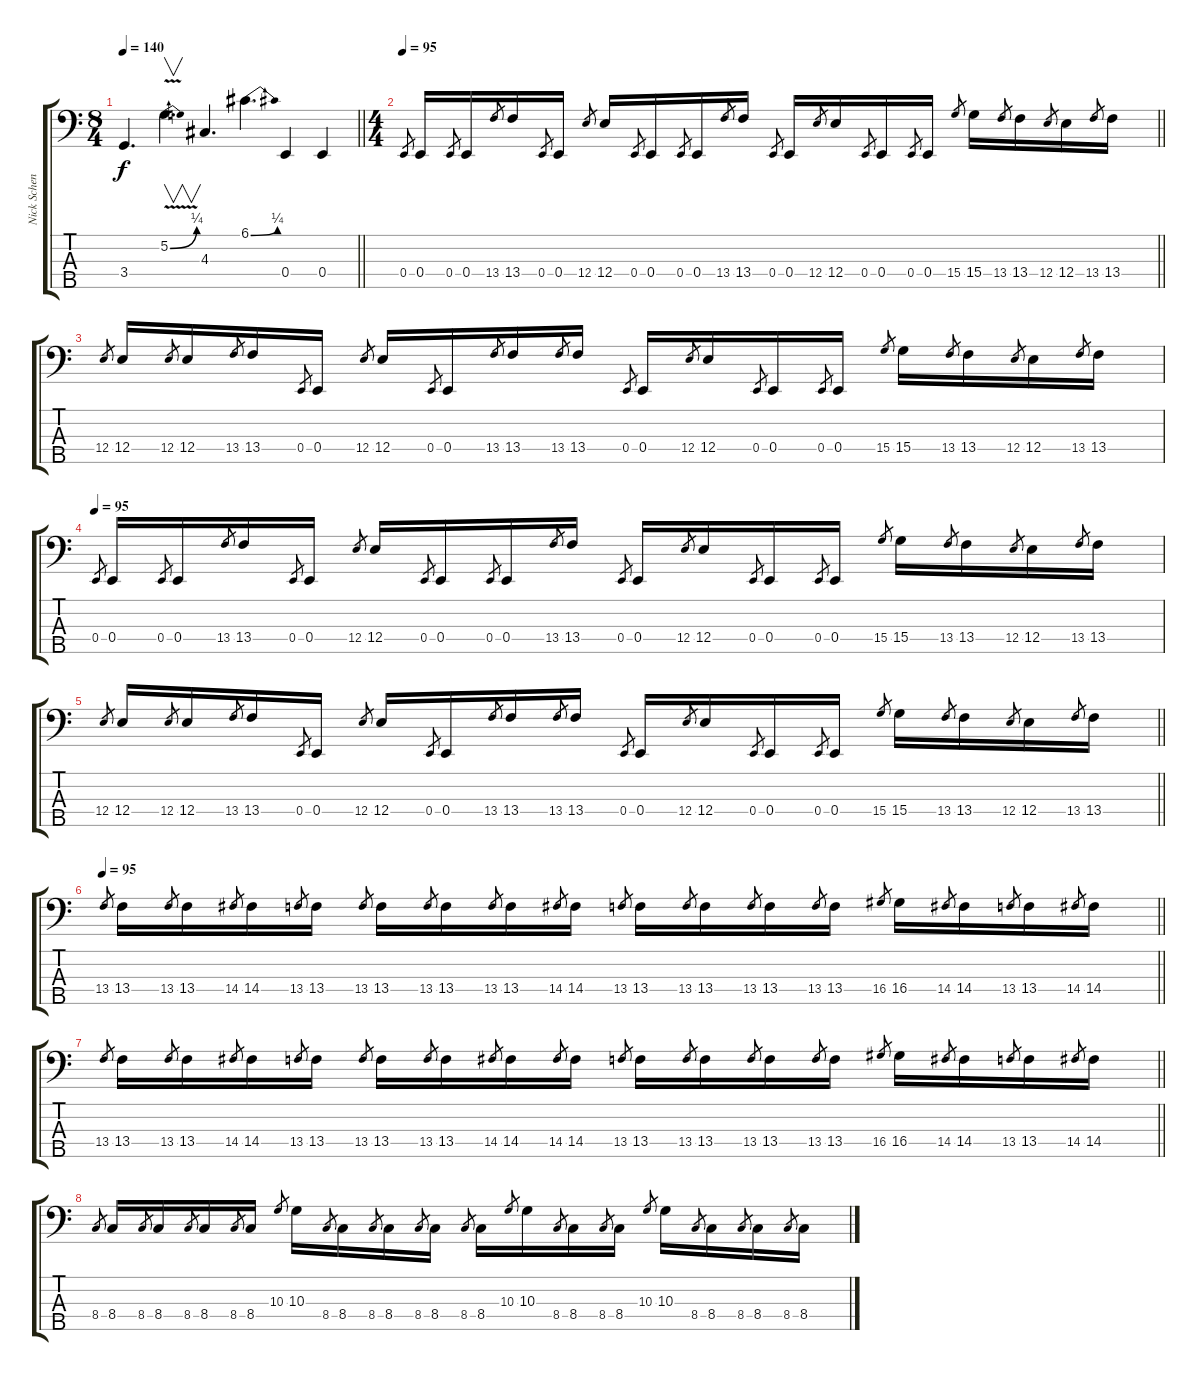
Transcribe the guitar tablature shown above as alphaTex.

\track ("Nick Schendzielos " "Nick Schen") {instrument distortionguitar}
\staff {score tabs}
\tuning (G2 D2 A1 E1 B0) {hide}
\ts (8 4)
\tempo 140
\clef f4
\barLineRight lightlight
\ks c
3.4.4{d dy f} 5.2{be (bend 0 0 60 1) v}.4{v d} 4.3.4{d} 6.1{be (bend 0 0 60 1)}.4{d} 0.4.4 0.4.4 |
\ts (4 4)
\section ("" "")
\tempo 95
\barLineRight lightlight
0.4.8{gr} 0.4.16 0.4.8{gr} 0.4.16 13.4.8{gr} 13.4.16 0.4.8{gr} 0.4.16 12.4.8{gr} 12.4.16 0.4.8{gr} 0.4.16 0.4.8{gr} 0.4.16 13.4.8{gr} 13.4.16 0.4.8{gr} 0.4.16 12.4.8{gr} 12.4.16 0.4.8{gr} 0.4.16 0.4.8{gr} 0.4.16 15.4.8{gr} 15.4.16 13.4.8{gr} 13.4.16 12.4.8{gr} 12.4.16 13.4.8{gr} 13.4.16 |
\section ("" "")
12.4.8{gr} 12.4.16 12.4.8{gr} 12.4.16 13.4.8{gr} 13.4.16 0.4.8{gr} 0.4.16 12.4.8{gr} 12.4.16 0.4.8{gr} 0.4.16 13.4.8{gr} 13.4.16 13.4.8{gr} 13.4.16 0.4.8{gr} 0.4.16 12.4.8{gr} 12.4.16 0.4.8{gr} 0.4.16 0.4.8{gr} 0.4.16 15.4.8{gr} 15.4.16 13.4.8{gr} 13.4.16 12.4.8{gr} 12.4.16 13.4.8{gr} 13.4.16 |
\tempo 95
0.4.8{gr} 0.4.16 0.4.8{gr} 0.4.16 13.4.8{gr} 13.4.16 0.4.8{gr} 0.4.16 12.4.8{gr} 12.4.16 0.4.8{gr} 0.4.16 0.4.8{gr} 0.4.16 13.4.8{gr} 13.4.16 0.4.8{gr} 0.4.16 12.4.8{gr} 12.4.16 0.4.8{gr} 0.4.16 0.4.8{gr} 0.4.16 15.4.8{gr} 15.4.16 13.4.8{gr} 13.4.16 12.4.8{gr} 12.4.16 13.4.8{gr} 13.4.16 |
\barLineRight lightlight
12.4.8{gr} 12.4.16 12.4.8{gr} 12.4.16 13.4.8{gr} 13.4.16 0.4.8{gr} 0.4.16 12.4.8{gr} 12.4.16 0.4.8{gr} 0.4.16 13.4.8{gr} 13.4.16 13.4.8{gr} 13.4.16 0.4.8{gr} 0.4.16 12.4.8{gr} 12.4.16 0.4.8{gr} 0.4.16 0.4.8{gr} 0.4.16 15.4.8{gr} 15.4.16 13.4.8{gr} 13.4.16 12.4.8{gr} 12.4.16 13.4.8{gr} 13.4.16 |
\section ("" "")
\tempo 95
\barLineRight lightlight
13.4.8{gr} 13.4.16 13.4.8{gr} 13.4.16 14.4.8{gr} 14.4.16 13.4.8{gr} 13.4.16 13.4.8{gr} 13.4.16 13.4.8{gr} 13.4.16 13.4.8{gr} 13.4.16 14.4.8{gr} 14.4.16 13.4.8{gr} 13.4.16 13.4.8{gr} 13.4.16 13.4.8{gr} 13.4.16 13.4.8{gr} 13.4.16 16.4.8{gr} 16.4.16 14.4.8{gr} 14.4.16 13.4.8{gr} 13.4.16 14.4.8{gr} 14.4.16 |
\barLineRight lightlight
13.4.8{gr} 13.4.16 13.4.8{gr} 13.4.16 14.4.8{gr} 14.4.16 13.4.8{gr} 13.4.16 13.4.8{gr} 13.4.16 13.4.8{gr} 13.4.16 14.4.8{gr} 14.4.16 14.4.8{gr} 14.4.16 13.4.8{gr} 13.4.16 13.4.8{gr} 13.4.16 13.4.8{gr} 13.4.16 13.4.8{gr} 13.4.16 16.4.8{gr} 16.4.16 14.4.8{gr} 14.4.16 13.4.8{gr} 13.4.16 14.4.8{gr} 14.4.16 |
\section ("" "")
8.4.8{gr} 8.4.16 8.4.8{gr} 8.4.16 8.4.8{gr} 8.4.16 8.4.8{gr} 8.4.16 10.3.8{gr} 10.3.16 8.4.8{gr} 8.4.16 8.4.8{gr} 8.4.16 8.4.8{gr} 8.4.16 8.4.8{gr} 8.4.16 10.3.8{gr} 10.3.16 8.4.8{gr} 8.4.16 8.4.8{gr} 8.4.16 10.3.8{gr} 10.3.16 8.4.8{gr} 8.4.16 8.4.8{gr} 8.4.16 8.4.8{gr} 8.4.16
